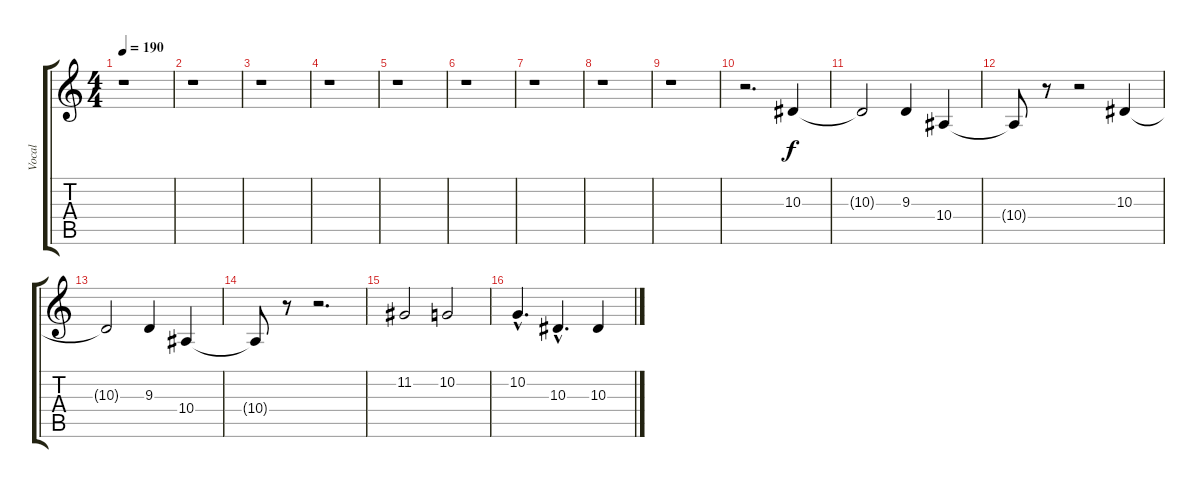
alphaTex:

\track ("Vocal" "Vocal") {instrument stringensemble1}
\staff {score tabs}
\tuning (D4 A3 F3 C3 G2 C2) {hide}
\ts (4 4)
\tempo 190
\clef g2
\ks c
r.1{dy f} |
r.1 |
r.1 |
r.1 |
r.1 |
r.1 |
r.1 |
r.1 |
r.1 |
r.2{d} 10.3.4 |
10.3{t}.2 9.3.4 10.4.4 |
10.4{t}.8 r.8 r.2 10.3.4 |
10.3{t}.2 9.3.4 10.4.4 |
10.4{t}.8 r.8 r.2{d} |
11.2.2 10.2.2 |
10.2{hac}.4{d} 10.3{hac}.4{d} 10.3.4
